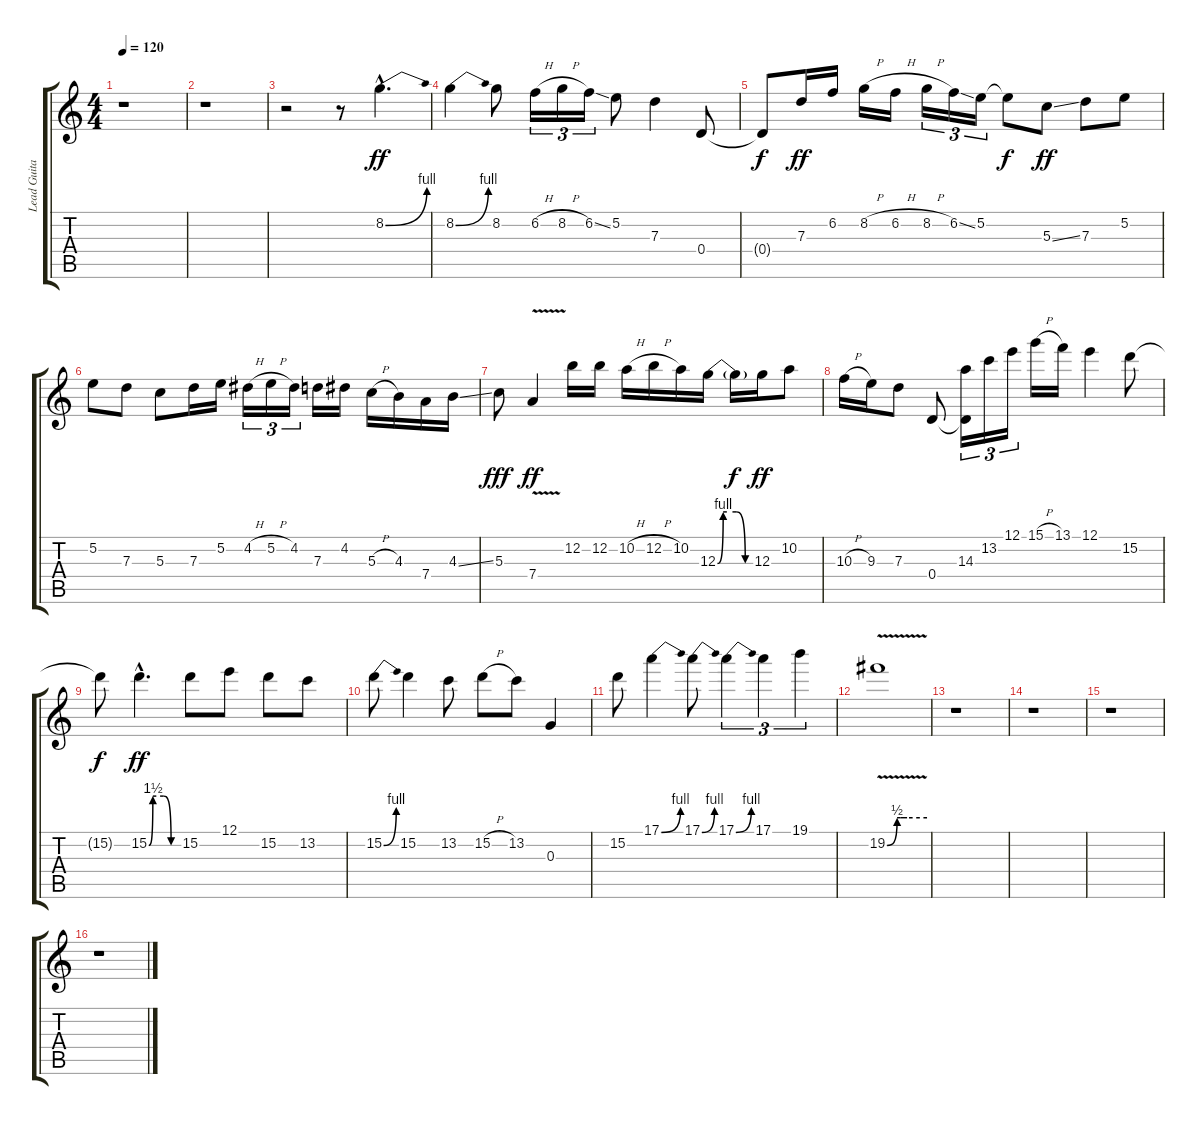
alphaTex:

\track ("Lead Guitar" "Lead Guita") {instrument overdrivenguitar}
\staff {score tabs}
\tuning (E4 B3 G3 D3 A2 E2) {hide}
\ts (4 4)
\tempo 120
\clef g2
\ks c
r.1{dy f} |
r.1 |
r.2 r.8 8.2{be (bend 0 0 60 4) hac}.4{d dy ff} |
8.2{be (bend 0 0 60 4)}.4 8.2.8 6.2{h}.16{tu (3 2)} 8.2{h}.16{tu (3 2)} 6.2{ss}.16{tu (3 2)} 5.2.8 7.3.4 0.4.8 |
0.4{t}.8{dy f} 7.3.16{dy ff} 6.2.16 8.2{h}.16 6.2{h}.16 8.2{h}.16{tu (3 2)} 6.2{ss}.16{tu (3 2)} 5.2.16{tu (3 2)} 5.2{t}.8{dy f} 5.3{ss}.8{dy ff} 7.3.8 5.2.8 |
5.2.8 7.3.8 5.3.8 7.3.16 5.2.16 4.2{h}.16{tu (3 2)} 5.2{h}.16{tu (3 2)} 4.2.16{tu (3 2)} 7.3.16 4.2.16 5.3{h}.16 4.3.16 7.4.16 4.3{ss}.16 |
5.3.8{dy fff} 7.4{v}.4{dy ff} 12.2.16 12.2.16 10.2{h}.16 12.2{h}.16 10.2.16 12.3{be (custom 0 0 9 4 15 4 30 4 45 0 60 0)}.16 12.3{t}.16{dy f} 12.3.16{dy ff} 10.2.8 |
10.3{h}.16 9.3.16 7.3.8 0.4.8 (14.3 0.4{t}).16{tu (3 2)} 13.2.16{tu (3 2)} 12.1.16{tu (3 2)} 15.1{h}.16 13.1.16 12.1.4 15.2.8 |
15.2{t}.8{dy f} 15.2{be (custom 0 0 8 6 15 6 30 6 45 0 60 0) hac}.4{d dy ff} 15.2.8 12.1.8 15.2.8 13.2.8 |
15.2{be (bend 0 0 60 4)}.8 15.2.4 13.2.8 15.2{h}.8 13.2.8 0.3.4 |
15.2.8 17.1{be (bend 0 0 60 4)}.4 17.1{be (bend 0 0 60 4)}.8 17.1{be (bend 0 0 60 4)}.4{tu (3 2)} 17.1.4{tu (3 2)} 19.1.4{tu (3 2)} |
19.2{be (custom 0 0 15 2 20 2 30 2 60 2) v}.1 |
r.1 |
r.1 |
r.1 |
r.1
